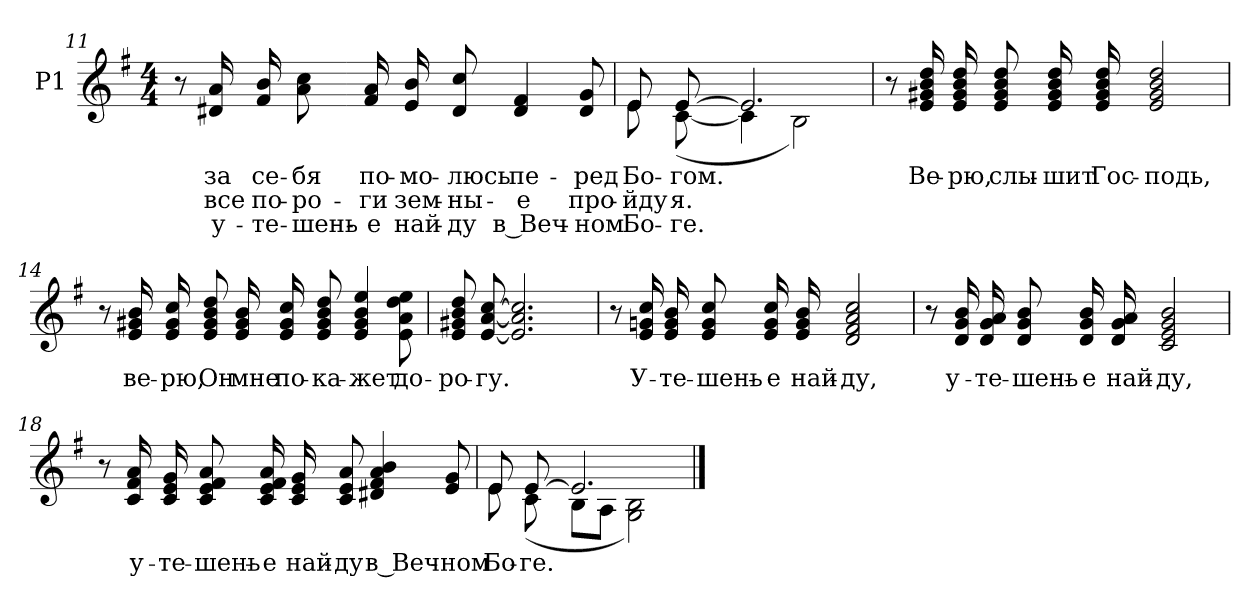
**kern	**text	**text	**text
*part1	*part1	*part1	*part1
*staff1	*staff1	*staff1	*staff1
*I"P1	*	*	*
*clefG2	*	*	*
*k[f#]	*	*	*
*e:	*	*	*
*M4/4	*	*	*
=11	=11	=11	=11
8r	.	.	.
!	!LO:LY:b:color=#000000	!LO:LY:b:color=#000000	!LO:LY:b:color=#000000
16d#Xi/ 16ai	за	все	у-
!	!LO:LY:b:color=#000000	!LO:LY:b:color=#000000	!LO:LY:b:color=#000000
16f#i/ 16bi	се-	по-	-те-
!	!LO:LY:b:color=#000000	!LO:LY:b:color=#000000	!LO:LY:b:color=#000000
8ai\ 8cci	-бя	-ро-	-шень-
!	!LO:LY:b:color=#000000	!LO:LY:b:color=#000000	!LO:LY:b:color=#000000
16f#i/ 16ai	по-	-ги	-е
!	!LO:LY:b:color=#000000	!LO:LY:b:color=#000000	!LO:LY:b:color=#000000
16ei/ 16bi	-мо-	зем-	най-
!	!LO:LY:b:color=#000000	!LO:LY:b:color=#000000	!LO:LY:b:color=#000000
8d#i/ 8cci	-люсь	-ны-	-ду
!	!LO:LY:b:color=#000000	!LO:LY:b:color=#000000	!LO:LY:b:color=#000000
4d#i/ 4f#i	пе-	-е	в Веч-
!	!LO:LY:b:color=#000000	!LO:LY:b:color=#000000	!LO:LY:b:color=#000000
8d#i/ 8gi	-ред	про-	-ном
=12	=12	=12	=12
!	!LO:LY:b:color=#000000	!LO:LY:b:color=#000000	!LO:LY:b:color=#000000
*^	*	*	*
8ei/	8ei\	Бо-	-йду	Бо-
!	!	!LO:LY:b:color=#000000	!LO:LY:b:color=#000000	!LO:LY:b:color=#000000
[>8ei/	([<8ci\	-гом.	я.	-ге.
2.ei/]	4ci\]	.	.	.
.	2Bi\)	.	.	.
*v	*v	*	*	*
!!LO:LB:g=z
=13	=13	=13	=13
8r	.	.	.
!	!LO:LY:b:color=#000000	!	!
16ei/ 16g#Xi 16bi 16ddi	Ве-	.	.
!	!LO:LY:b:color=#000000	!	!
16ei/ 16g#i 16bi 16ddi	-рю,	.	.
!	!LO:LY:b:color=#000000	!	!
8ei/ 8g#i 8bi 8ddi	слы-	.	.
!	!LO:LY:b:color=#000000	!	!
16ei/ 16g#i 16bi 16ddi	-шит	.	.
!	!LO:LY:b:color=#000000	!	!
16ei/ 16g#i 16bi 16ddi	Гос-	.	.
!	!LO:LY:b:color=#000000	!	!
2ei/ 2g#i 2bi 2ddi	-подь,	.	.
=14	=14	=14	=14
8r	.	.	.
!	!LO:LY:b:color=#000000	!	!
16ei/ 16g#Xi 16bi	ве-	.	.
!	!LO:LY:b:color=#000000	!	!
16ei/ 16g#i 16cci	-рю,	.	.
!	!LO:LY:b:color=#000000	!	!
8ei/ 8g#i 8bi 8ddi	Он	.	.
!	!LO:LY:b:color=#000000	!	!
16ei/ 16g#i 16bi	мне	.	.
!	!LO:LY:b:color=#000000	!	!
16ei/ 16g#i 16cci	по-	.	.
!	!LO:LY:b:color=#000000	!	!
8ei/ 8g#i 8bi 8ddi	-ка-	.	.
!	!LO:LY:b:color=#000000	!	!
4ei/ 4g#i 4bi 4eei	-жет	.	.
!	!LO:LY:b:color=#000000	!	!
8ei\ 8ai 8ddi 8eei	до-	.	.
=15	=15	=15	=15
!	!LO:LY:b:color=#000000	!	!
8ei/ 8g#Xi 8bi 8ddi	-ро-	.	.
!	!LO:LY:b:color=#000000	!	!
[<8ei/ [<8ai [>8cci	-гу.	.	.
2.ei/] 2.ai] 2.cci]	.	.	.
!!LO:LB:g=z
=16	=16	=16	=16
8r	.	.	.
!	!LO:LY:b:color=#000000	!	!
16ei/ 16gni 16cci	У-	.	.
!	!LO:LY:b:color=#000000	!	!
16ei/ 16gi 16bi	-те-	.	.
!	!LO:LY:b:color=#000000	!	!
8ei/ 8gi 8cci	-шень-	.	.
!	!LO:LY:b:color=#000000	!	!
16ei/ 16gi 16cci	-е	.	.
!	!LO:LY:b:color=#000000	!	!
16ei/ 16gi 16bi	най-	.	.
!	!LO:LY:b:color=#000000	!	!
2di/ 2f#i 2ai 2cci	-ду,	.	.
=17	=17	=17	=17
8r	.	.	.
!	!LO:LY:b:color=#000000	!	!
16di/ 16gi 16bi	у-	.	.
!	!LO:LY:b:color=#000000	!	!
16di/ 16gi 16ai	-те-	.	.
!	!LO:LY:b:color=#000000	!	!
8di/ 8gi 8bi	-шень-	.	.
!	!LO:LY:b:color=#000000	!	!
16di/ 16gi 16bi	-е	.	.
!	!LO:LY:b:color=#000000	!	!
16di/ 16gi 16ai	най-	.	.
!	!LO:LY:b:color=#000000	!	!
2ci/ 2ei 2gi 2bi	-ду,	.	.
!!LO:LB:g=z
=18	=18	=18	=18
8r	.	.	.
!	!LO:LY:b:color=#000000	!	!
16ci/ 16f#i 16ai	у-	.	.
!	!LO:LY:b:color=#000000	!	!
16ci/ 16ei 16gi	-те-	.	.
!	!LO:LY:b:color=#000000	!	!
8ci/ 8ei 8f#i 8ai	-шень-	.	.
!	!LO:LY:b:color=#000000	!	!
16ci/ 16ei 16f#i 16ai	-е	.	.
!	!LO:LY:b:color=#000000	!	!
16ci/ 16ei 16gi	най-	.	.
!	!LO:LY:b:color=#000000	!	!
8ci/ 8ei 8ai	-ду	.	.
!	!LO:LY:b:color=#000000	!	!
4d#Xi/ 4f#i 4ai 4bi	в Веч-	.	.
!	!LO:LY:b:color=#000000	!	!
8ei/ 8gi	-ном	.	.
=19	=19	=19	=19
!	!LO:LY:b:color=#000000	!	!
*^	*	*	*
8ei/	8ei\	Бо-	.	.
!	!	!LO:LY:b:color=#000000	!	!
[>8ei/	(8ci\	-ге.	.	.
2.ei/]	8Bi\L	.	.	.
.	8Ai\J	.	.	.
.	2Gi\ 2Bi)	.	.	.
*v	*v	*	*	*
==	==	==	==
*-	*-	*-	*-
